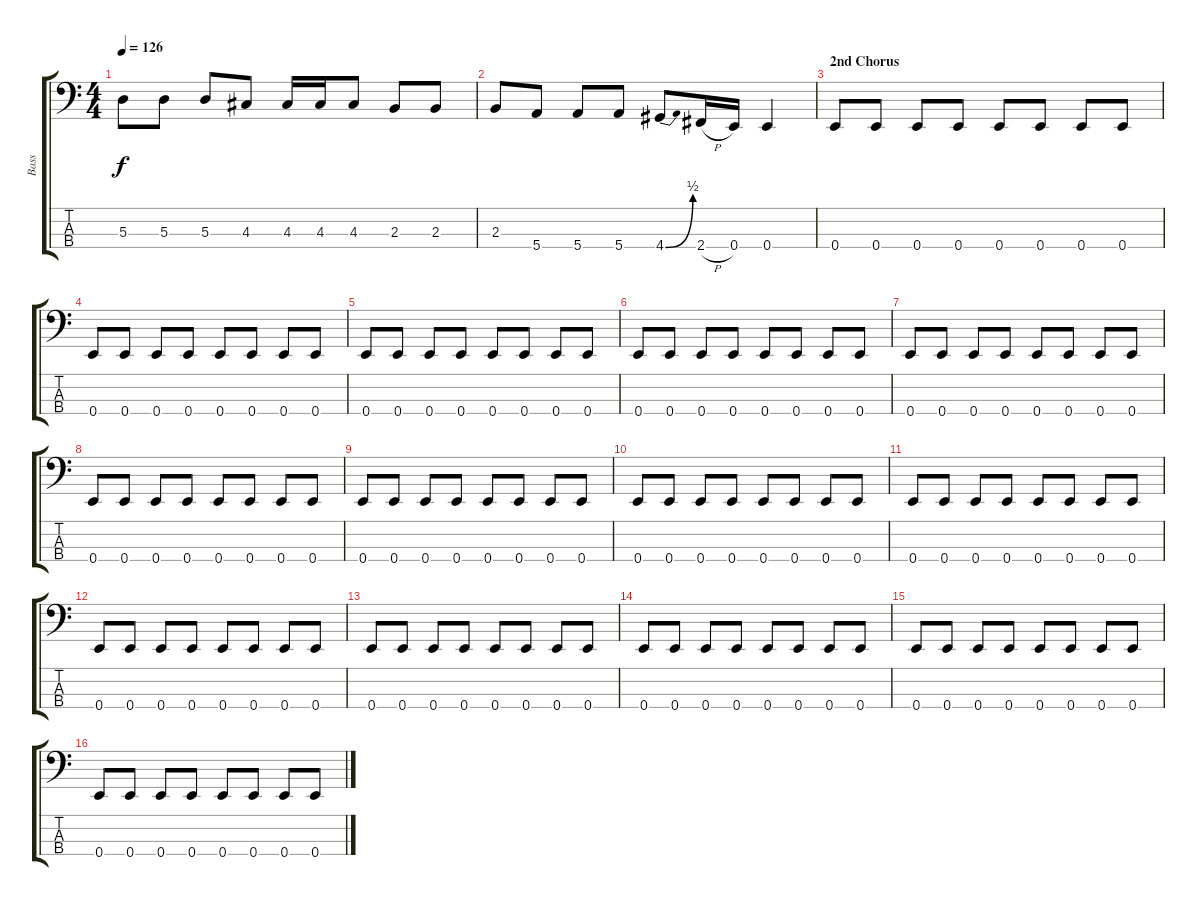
\track ("Bass" "Bass") {instrument electricbassfinger}
\staff {score tabs}
\tuning (G2 D2 A1 E1) {hide}
\ts (4 4)
\tempo 126
\clef f4
\ks c
5.3.8{dy f} 5.3.8 5.3.8 4.3.8 4.3.16 4.3.16 4.3.8 2.3.8 2.3.8 |
2.3.8 5.4.8 5.4.8 5.4.8 4.4{be (bend 0 0 60 2)}.8 2.4{h}.16 0.4.16 0.4.4 |
\section ("" "2nd Chorus")
0.4.8 0.4.8 0.4.8 0.4.8 0.4.8 0.4.8 0.4.8 0.4.8 |
0.4.8 0.4.8 0.4.8 0.4.8 0.4.8 0.4.8 0.4.8 0.4.8 |
0.4.8 0.4.8 0.4.8 0.4.8 0.4.8 0.4.8 0.4.8 0.4.8 |
0.4.8 0.4.8 0.4.8 0.4.8 0.4.8 0.4.8 0.4.8 0.4.8 |
0.4.8 0.4.8 0.4.8 0.4.8 0.4.8 0.4.8 0.4.8 0.4.8 |
0.4.8 0.4.8 0.4.8 0.4.8 0.4.8 0.4.8 0.4.8 0.4.8 |
0.4.8 0.4.8 0.4.8 0.4.8 0.4.8 0.4.8 0.4.8 0.4.8 |
0.4.8 0.4.8 0.4.8 0.4.8 0.4.8 0.4.8 0.4.8 0.4.8 |
0.4.8 0.4.8 0.4.8 0.4.8 0.4.8 0.4.8 0.4.8 0.4.8 |
0.4.8 0.4.8 0.4.8 0.4.8 0.4.8 0.4.8 0.4.8 0.4.8 |
0.4.8 0.4.8 0.4.8 0.4.8 0.4.8 0.4.8 0.4.8 0.4.8 |
0.4.8 0.4.8 0.4.8 0.4.8 0.4.8 0.4.8 0.4.8 0.4.8 |
0.4.8 0.4.8 0.4.8 0.4.8 0.4.8 0.4.8 0.4.8 0.4.8 |
0.4.8 0.4.8 0.4.8 0.4.8 0.4.8 0.4.8 0.4.8 0.4.8
